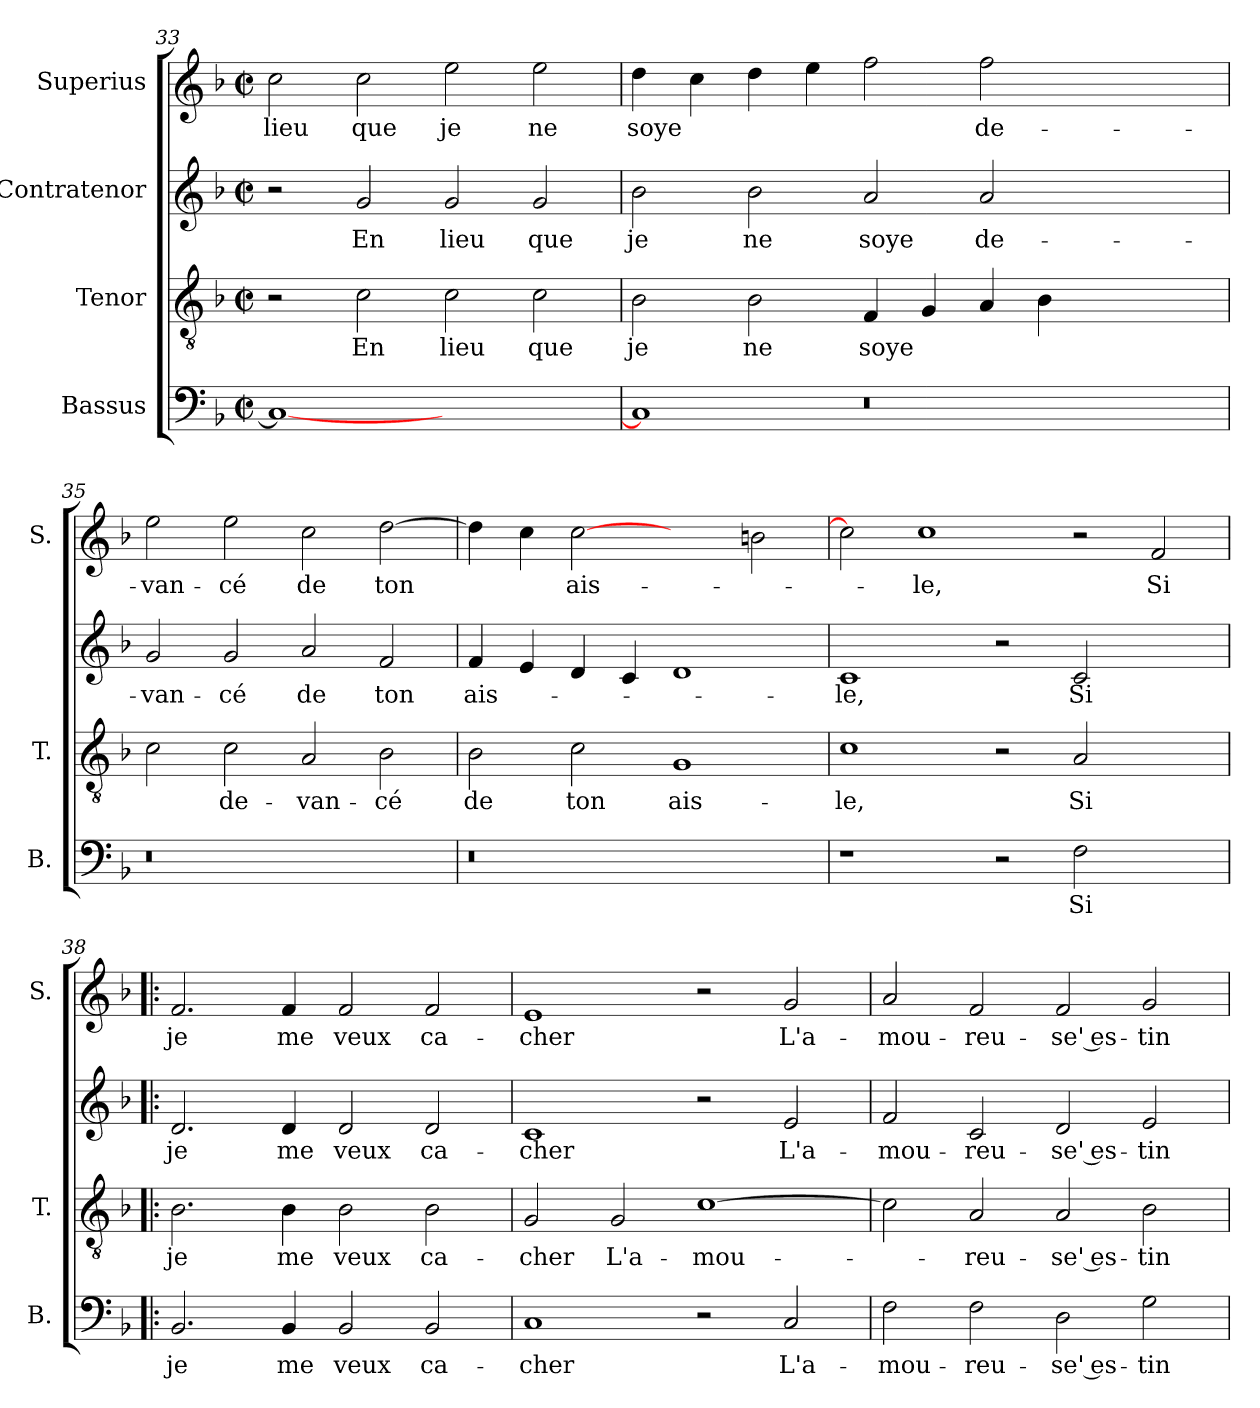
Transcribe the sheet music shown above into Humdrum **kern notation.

**kern	**text	**kern	**text	**kern	**text	**kern	**text
*part4	*part4	*part3	*part3	*part2	*part2	*part1	*part1
*staff4	*staff4	*staff3	*staff3	*staff2	*staff2	*staff1	*staff1
*I"Bassus	*	*I"Tenor	*	*I"Contratenor	*	*I"Superius	*
*I'B.	*	*I'T.	*	*	*	*I'S.	*
!!LO:LB:g=z
*clefF4	*	*clefGv2	*	*clefG2	*	*clefG2	*
*k[b-]	*	*k[b-]	*	*k[b-]	*	*k[b-]	*
*F:	*	*F:	*	*F:	*	*F:	*
*M2/2	*	*M2/2	*	*M2/2	*	*M2/2	*
*met(c|)	*	*met(c|)	*	*met(c|)	*	*met(c|)	*
=33	=33	=33	=33	=33	=33	=33	=33
1C/_	.	2r	.	2r	.	2cc\	lieu
.	.	2c\	En	2g/	En	2cc\	que
1ryy	.	2c\	lieu	2g/	lieu	2ee\	je
.	.	2c\	que	2g/	que	2ee\	ne
=34	=34	=34	=34	=34	=34	=34	=34
1C/]	.	2B-\	je	2b-\	je	4dd\	soye
.	.	.	.	.	.	4cc\	.
.	.	2B-\	ne	2b-\	ne	4dd\	.
.	.	.	.	.	.	4ee\	.
!LO:N:vis=0	!	!	!	!	!	!	!
1r	.	4F/	soye	2a/	soye	2ff\	.
.	.	4G/	.	.	.	.	.
.	.	4A/	.	2a/	de-	2ff\	de-
.	.	4B-\	.	.	.	.	.
1ryy	.	1ryy	.	1ryy	.	1ryy	.
=35	=35	=35	=35	=35	=35	=35	=35
!LO:N:vis=0	!	!	!	!	!	!	!
1r	.	2c\	.	2g/	-van-	2ee\	-van-
.	.	2c\	de-	2g/	-cé	2ee\	-cé
1ryy	.	2A/	-van-	2a/	de	2cc\	de
.	.	2B-\	-cé	2f/	ton	[2dd\	ton
=36	=36	=36	=36	=36	=36	=36	=36
!LO:N:vis=0	!	!	!	!	!	!	!
1r	.	2B-\	de	4f/	ais-	4dd\]	.
.	.	.	.	4e/	.	4cc\	.
.	.	2c\	ton	4d/	.	[2cc\	ais-
.	.	.	.	4c/	.	.	.
1ryy	.	1G/	ais-	1d/	.	2ryy	.
.	.	.	.	.	.	2bn\	.
=37	=37	=37	=37	=37	=37	=37	=37
1r	.	1c\	-le,	1c/	-le,	2cc\]	.
.	.	.	.	.	.	1cc\	-le,
2r	.	2r	.	2r	.	.	.
2F\	Si	2A/	Si	2c/	Si	2r	.
2ryy	.	2ryy	.	2ryy	.	2f/	Si
!!LO:LB:g=z
=38!|:	=38!|:	=38!|:	=38!|:	=38!|:	=38!|:	=38!|:	=38!|:
2.BB-/	je	2.B-\	je	2.d/	je	2.f/	je
4BB-/	me	4B-\	me	4d/	me	4f/	me
2BB-/	veux	2B-\	veux	2d/	veux	2f/	veux
2BB-/	ca-	2B-\	ca-	2d/	ca-	2f/	ca-
=39	=39	=39	=39	=39	=39	=39	=39
1C/	-cher	2G/	-cher	1c/	-cher	1e/	-cher
.	.	2G/	L'a-	.	.	.	.
2r	.	[1c\	-mou-	2r	.	2r	.
2C/	L'a-	.	.	2e/	L'a-	2g/	L'a-
=40	=40	=40	=40	=40	=40	=40	=40
2F\	-mou-	2c\]	.	2f/	-mou-	2a/	-mou-
2F\	-reu-	2A/	-reu-	2c/	-reu-	2f/	-reu-
2D\	-se' es-	2A/	-se' es-	2d/	-se' es-	2f/	-se' es-
2G\	-tin-	2B-\	-tin-	2e/	-tin-	2g/	-tin-
=	=	=	=	=	=	=	=
*-	*-	*-	*-	*-	*-	*-	*-
